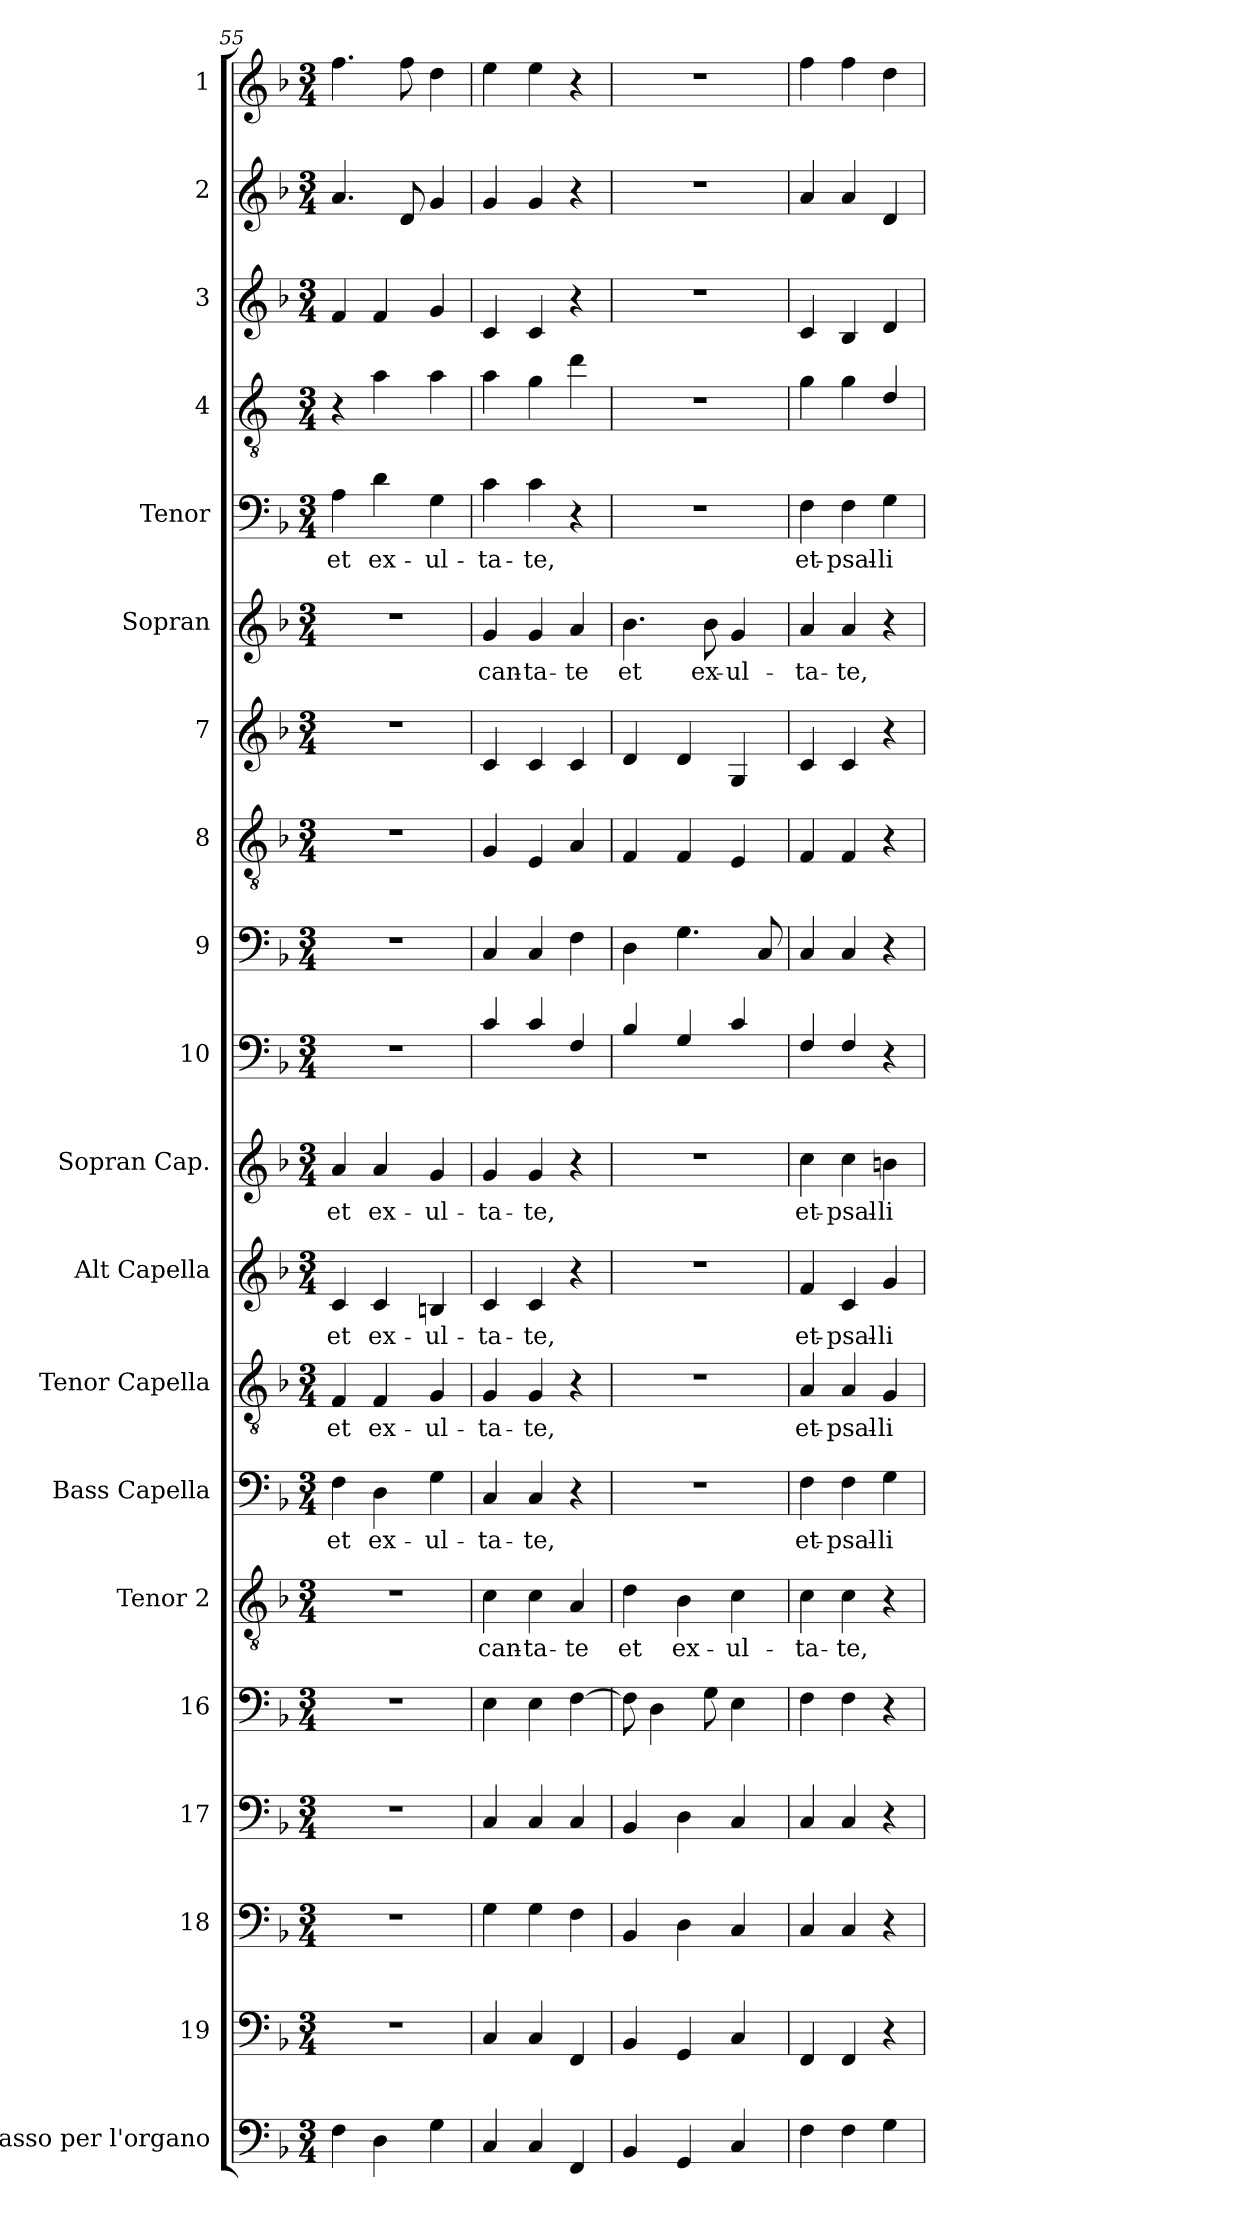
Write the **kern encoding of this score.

**kern	**kern	**kern	**kern	**kern	**kern	**text	**kern	**text	**kern	**text	**kern	**text	**kern	**text	**kern	**kern	**kern	**kern	**kern	**text	**kern	**text	**kern	**kern	**kern	**kern
*part20	*part19	*part18	*part17	*part16	*part15	*part15	*part14	*part14	*part13	*part13	*part12	*part12	*part11	*part11	*part10	*part9	*part8	*part7	*part6	*part6	*part5	*part5	*part4	*part3	*part2	*part1
*staff20	*staff19	*staff18	*staff17	*staff16	*staff15	*staff15	*staff14	*staff14	*staff13	*staff13	*staff12	*staff12	*staff11	*staff11	*staff10	*staff9	*staff8	*staff7	*staff6	*staff6	*staff5	*staff5	*staff4	*staff3	*staff2	*staff1
*I"Basso per l'organo	*I"19	*I"18	*I"17	*I"16	*I"Tenor 2	*	*I"Bass Capella	*	*I"Tenor Capella	*	*I"Alt Capella	*	*I"Sopran Cap.	*	*I"10	*I"9	*I"8	*I"7	*I"Sopran	*	*I"Tenor	*	*I"4	*I"3	*I"2	*I"1
*I'B.p.l'org.	*	*	*	*	*I'T 2	*	*I'Bass cap.	*	*I'T cap.	*	*I'A cap.	*	*I'S.cap.	*	*	*	*	*	*I'S	*	*I'T	*	*	*	*	*
*clefF4	*clefF4	*clefF4	*clefF4	*clefF4	*clefGv2	*	*clefF4	*	*clefGv2	*	*clefG2	*	*clefG2	*	*clefF4	*clefF4	*clefGv2	*clefG2	*clefG2	*	*clefF4	*	*clefGv2	*clefG2	*clefG2	*clefG2
*	*	*	*	*	*	*	*	*	*	*	*	*	*	*	*ITrd7c12	*	*	*	*	*	*	*	*ITrd4c7	*	*	*
*k[b-]	*k[b-]	*k[b-]	*k[b-]	*k[b-]	*k[b-]	*	*k[b-]	*	*k[b-]	*	*k[b-]	*	*k[b-]	*	*k[b-]	*k[b-]	*k[b-]	*k[b-]	*k[b-]	*	*k[b-]	*	*k[b-]	*k[b-]	*k[b-]	*k[b-]
*F:	*F:	*F:	*F:	*F:	*F:	*	*F:	*	*F:	*	*F:	*	*F:	*	*F:	*F:	*F:	*F:	*F:	*	*F:	*	*F:	*F:	*F:	*F:
*M3/4	*M3/4	*M3/4	*M3/4	*M3/4	*M3/4	*	*M3/4	*	*M3/4	*	*M3/4	*	*M3/4	*	*M3/4	*M3/4	*M3/4	*M3/4	*M3/4	*	*M3/4	*	*M3/4	*M3/4	*M3/4	*M3/4
=55	=55	=55	=55	=55	=55	=55	=55	=55	=55	=55	=55	=55	=55	=55	=55	=55	=55	=55	=55	=55	=55	=55	=55	=55	=55	=55
4F\	2.r	2.r	2.r	2.r	2.r	.	4F\	et	4F/	et	4c/	et	4a/	et	2.r	2.r	2.r	2.r	2.r	.	4A\	et	4r	4f/	4.a/	4.ff\
4D\	.	.	.	.	.	.	4D\	ex-	4F/	ex-	4c/	ex-	4a/	ex-	.	.	.	.	.	.	4d\	ex-	4d\	4f/	.	.
.	.	.	.	.	.	.	.	.	.	.	.	.	.	.	.	.	.	.	.	.	.	.	.	.	8d/	8ff\
4G\	.	.	.	.	.	.	4G\	-ul-	4G/	-ul-	4Bn/	-ul-	4g/	-ul-	.	.	.	.	.	.	4G\	-ul-	4d\	4g/	4g/	4dd\
=56	=56	=56	=56	=56	=56	=56	=56	=56	=56	=56	=56	=56	=56	=56	=56	=56	=56	=56	=56	=56	=56	=56	=56	=56	=56	=56
4C/	4C/	4G\	4C/	4E\	4c\	can-	4C/	-ta-	4G/	-ta-	4c/	-ta-	4g/	-ta-	4C/	4C/	4G/	4c/	4g/	can-	4c\	-ta-	4d\	4c/	4g/	4ee\
4C/	4C/	4G\	4C/	4E\	4c\	-ta-	4C/	-te,	4G/	-te,	4c/	-te,	4g/	-te,	4C/	4C/	4E/	4c/	4g/	-ta-	4c\	-te,	4c\	4c/	4g/	4ee\
4FF/	4FF/	4F\	4C/	[4F\	4A/	-te	4r	.	4r	.	4r	.	4r	.	4FF/	4F\	4A/	4c/	4a/	-te	4r	.	4g\	4r	4r	4r
=57	=57	=57	=57	=57	=57	=57	=57	=57	=57	=57	=57	=57	=57	=57	=57	=57	=57	=57	=57	=57	=57	=57	=57	=57	=57	=57
4BB-/	4BB-/	4BB-/	4BB-/	8F\]	4d\	et	2.r	.	2.r	.	2.r	.	2.r	.	4BB-/	4D\	4F/	4d/	4.b-\	et	2.r	.	2.r	2.r	2.r	2.r
.	.	.	.	4D\	.	.	.	.	.	.	.	.	.	.	.	.	.	.	.	.	.	.	.	.	.	.
4GG/	4GG/	4D\	4D\	.	4B-\	ex-	.	.	.	.	.	.	.	.	4GG/	4.G\	4F/	4d/	.	.	.	.	.	.	.	.
.	.	.	.	8G\	.	.	.	.	.	.	.	.	.	.	.	.	.	.	8b-\	ex-	.	.	.	.	.	.
4C/	4C/	4C/	4C/	4E\	4c\	-ul-	.	.	.	.	.	.	.	.	4C/	.	4E/	4G/	4g/	-ul-	.	.	.	.	.	.
.	.	.	.	.	.	.	.	.	.	.	.	.	.	.	.	8C/	.	.	.	.	.	.	.	.	.	.
=58	=58	=58	=58	=58	=58	=58	=58	=58	=58	=58	=58	=58	=58	=58	=58	=58	=58	=58	=58	=58	=58	=58	=58	=58	=58	=58
4F\	4FF/	4C/	4C/	4F\	4c\	-ta-	4F\	et-	4A/	et-	4f/	et-	4cc\	et-	4FF/	4C/	4F/	4c/	4a/	-ta-	4F\	et-	4c\	4c/	4a/	4ff\
4F\	4FF/	4C/	4C/	4F\	4c\	-te,	4F\	-psal-	4A/	-psal-	4c/	-psal-	4cc\	-psal-	4FF/	4C/	4F/	4c/	4a/	-te,	4F\	-psal-	4c\	4B-/	4a/	4ff\
4G\	4r	4r	4r	4r	4r	.	4G\	-li-	4G/	-li-	4g/	-li-	4bn\	-li-	4r	4r	4r	4r	4r	.	4G\	-li-	4G/	4d/	4d/	4dd\
=	=	=	=	=	=	=	=	=	=	=	=	=	=	=	=	=	=	=	=	=	=	=	=	=	=	=
*-	*-	*-	*-	*-	*-	*-	*-	*-	*-	*-	*-	*-	*-	*-	*-	*-	*-	*-	*-	*-	*-	*-	*-	*-	*-	*-
